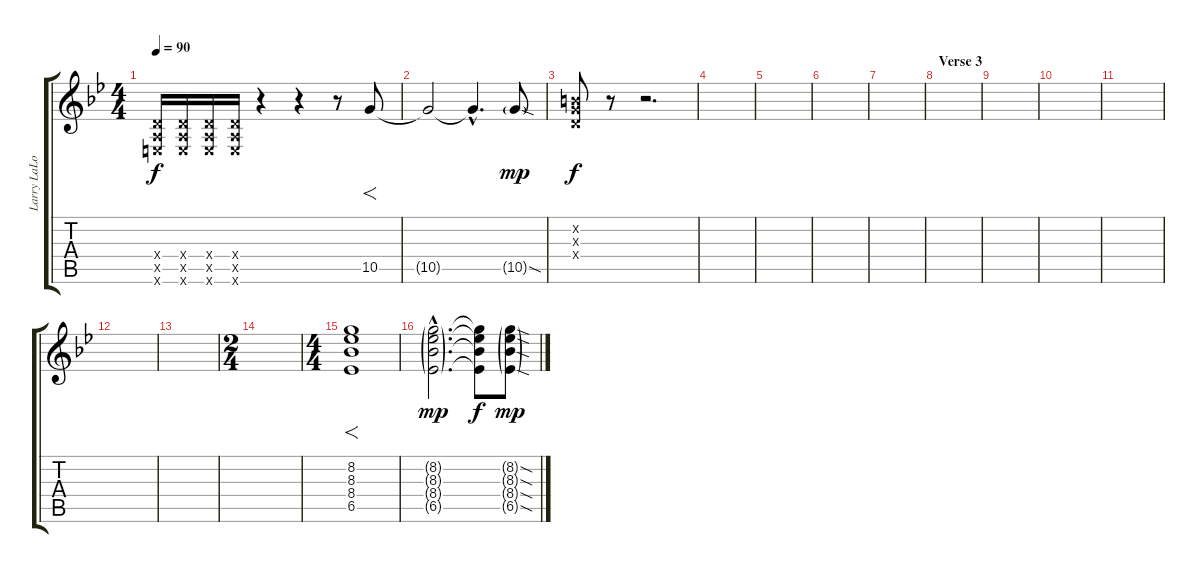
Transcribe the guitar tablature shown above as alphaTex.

\track ("Larry LaLonde - Guitar" "Larry LaLo") {instrument distortionguitar}
\staff {score tabs}
\tuning (E4 B3 G3 D3 A2 E2) {hide}
\ts (4 4)
\tempo 90
\clef g2
\ks bb
(0.4{x} 0.5{x} 0.6{x}).16{dy f} (0.4{x} 0.5{x} 0.6{x}).16 (0.4{x} 0.5{x} 0.6{x}).16 (0.4{x} 0.5{x} 0.6{x}).16 r.4 r.4 r.8 10.5.8{f} |
10.5{t}.2 10.5{hac t}.4{d} 10.5{sod g}.8{dy mp} |
(0.2{x} 0.3{x} 0.4{x}).8{dy f} r.8 r.2{d} |
|
|
|
|
\section ("" "Verse 3")
|
|
|
|
|
|
\ts (2 4)
|
\ts (4 4)
(8.2 8.3 8.4 6.5).1{f volume 16} |
(8.2{g hac} 8.3{g hac} 8.4{g hac} 6.5{g hac}).2{d dy mp volume 13} (8.2{t} 8.3{t} 8.4{t} 6.5{t}).8{dy f} (8.2{sod g} 8.3{sod g} 8.4{sod g} 6.5{sod g}).8{dy mp volume 12}
